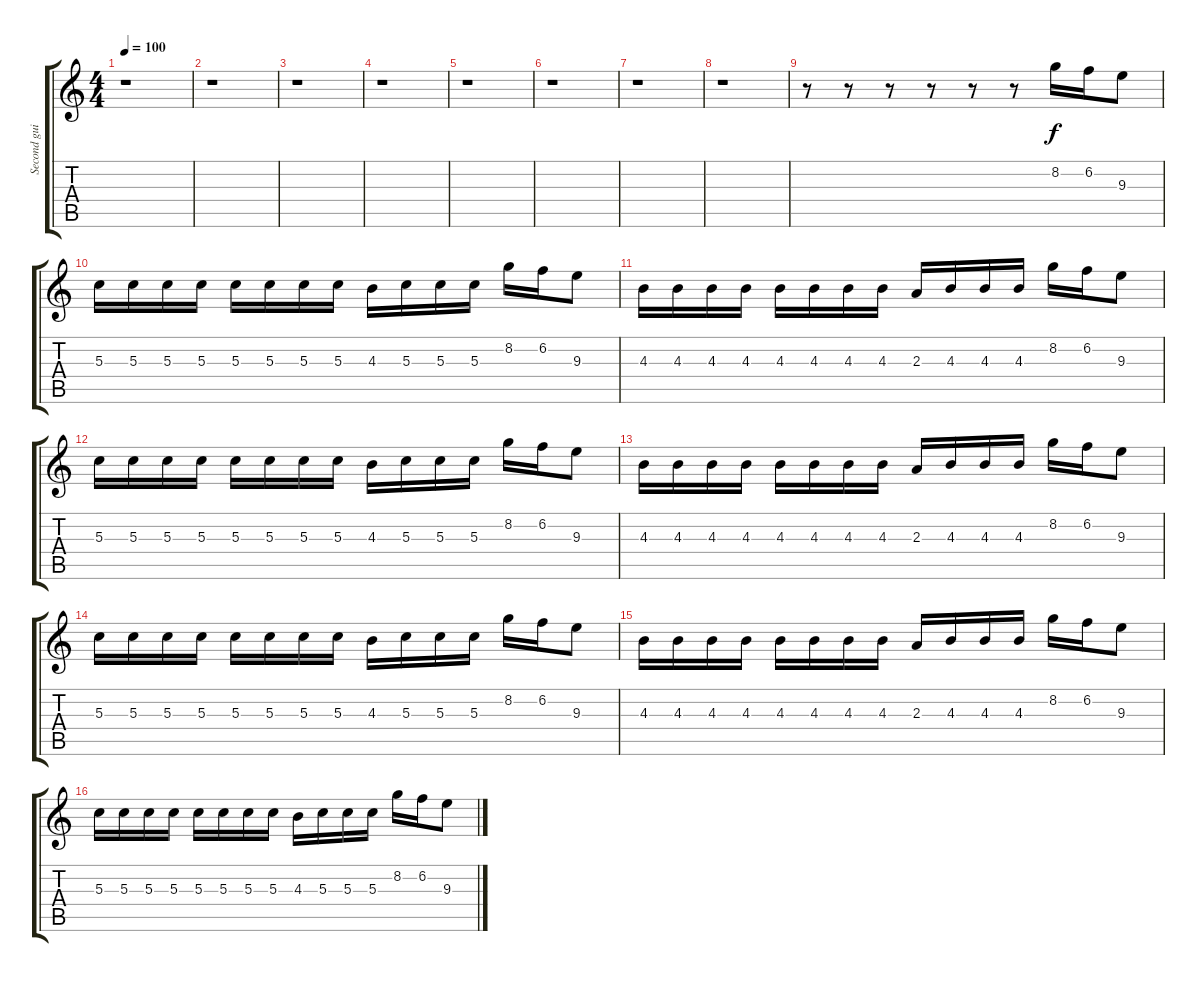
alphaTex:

\track ("Second guitar" "Second gui") {instrument distortionguitar}
\staff {score tabs}
\tuning (E4 B3 G3 D3 A2 E2) {hide}
\ts (4 4)
\tempo 100
\clef g2
\ks c
r.1{dy f} |
r.1 |
r.1 |
r.1 |
r.1 |
r.1 |
r.1 |
r.1 |
r.8{volume 14 instrument distortionguitar} r.8 r.8 r.8 r.8 r.8 8.2.16 6.2.16 9.3.8 |
5.3.16 5.3.16 5.3.16 5.3.16 5.3.16 5.3.16 5.3.16 5.3.16 4.3.16 5.3.16 5.3.16 5.3.16 8.2.16 6.2.16 9.3.8 |
4.3.16 4.3.16 4.3.16 4.3.16 4.3.16 4.3.16 4.3.16 4.3.16 2.3.16 4.3.16 4.3.16 4.3.16 8.2.16 6.2.16 9.3.8 |
5.3.16 5.3.16 5.3.16 5.3.16 5.3.16 5.3.16 5.3.16 5.3.16 4.3.16 5.3.16 5.3.16 5.3.16 8.2.16 6.2.16 9.3.8 |
4.3.16 4.3.16 4.3.16 4.3.16 4.3.16 4.3.16 4.3.16 4.3.16 2.3.16 4.3.16 4.3.16 4.3.16 8.2.16 6.2.16 9.3.8 |
5.3.16 5.3.16 5.3.16 5.3.16 5.3.16 5.3.16 5.3.16 5.3.16 4.3.16 5.3.16 5.3.16 5.3.16 8.2.16 6.2.16 9.3.8 |
4.3.16 4.3.16 4.3.16 4.3.16 4.3.16 4.3.16 4.3.16 4.3.16 2.3.16 4.3.16 4.3.16 4.3.16 8.2.16 6.2.16 9.3.8 |
5.3.16 5.3.16 5.3.16 5.3.16 5.3.16 5.3.16 5.3.16 5.3.16 4.3.16 5.3.16 5.3.16 5.3.16 8.2.16 6.2.16 9.3.8
